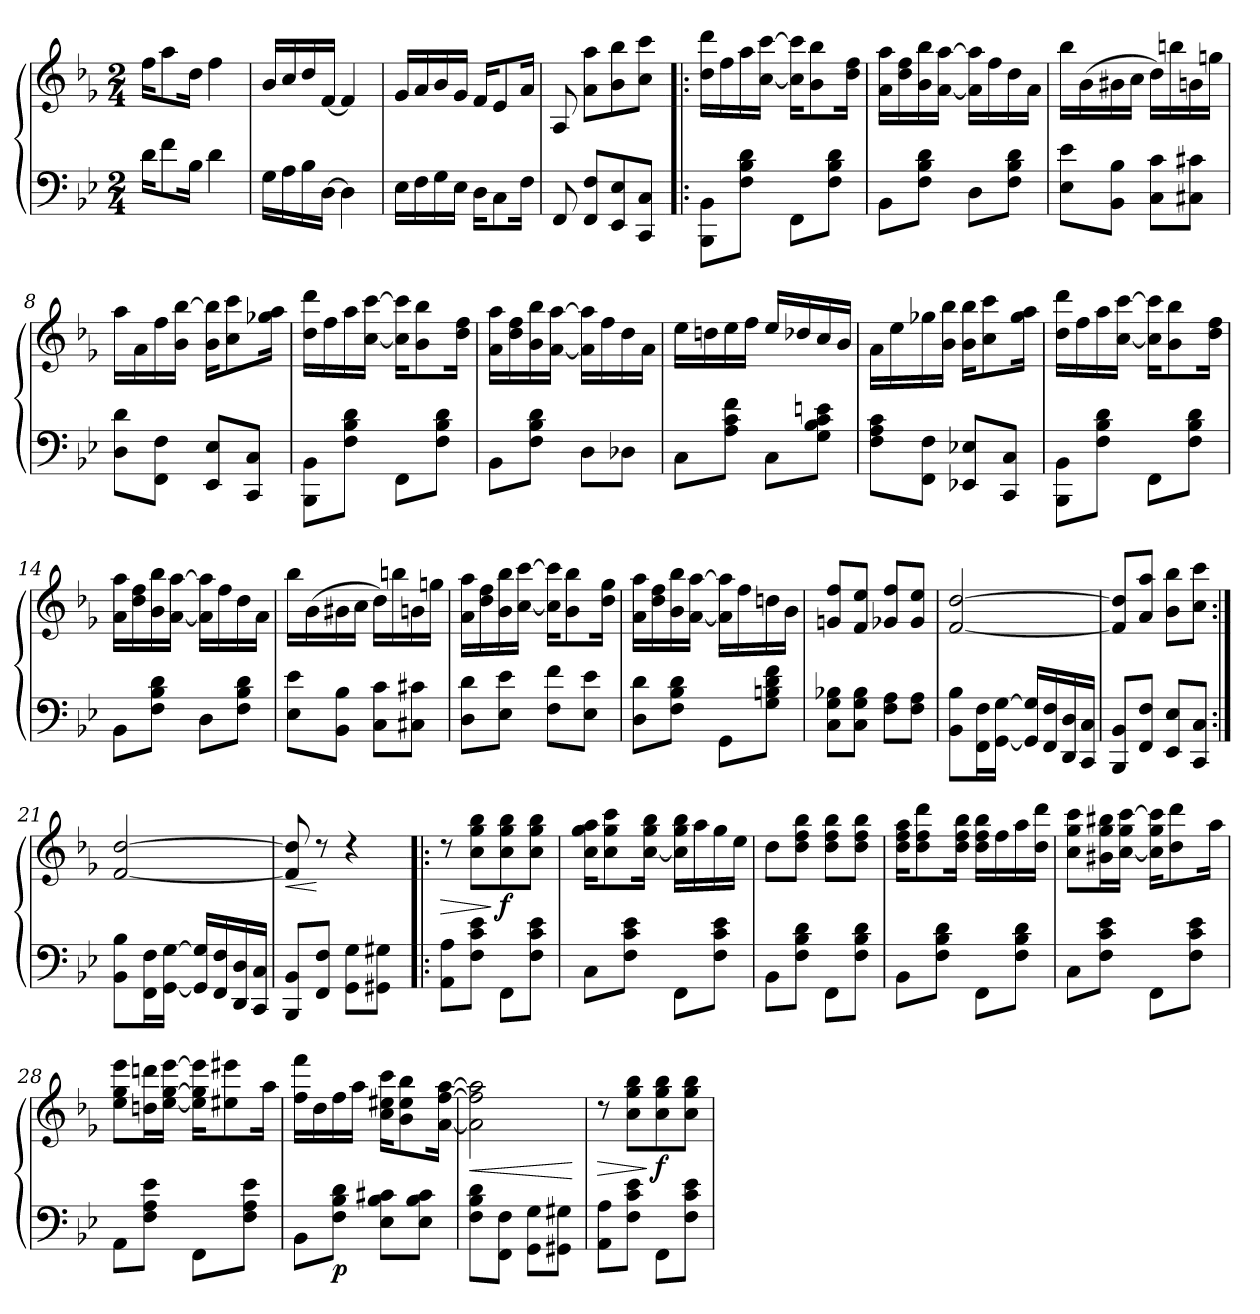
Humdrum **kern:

**kern	**kern	**dynam
*part1	*part1	*part1
*staff2	*staff1	*staff1/2
*clefF4	*clefG3	*
*k[b-e-]	*k[b-e-]	*
*M2/4	*M2/4	*
=1	=1	=1
16d\KL	16dd\KL	.
8f\	8ff\	.
16B-\Jk	16b-\Jk	.
4d\	4dd\	.
=2	=2	=2
16G\LL	16g/LL	.
16A\	16a/	.
16B-\	16b-/	.
[>16D\JJ	[<16d/JJ	.
4D\]	4d/]	.
=3	=3	=3
16E-\LL	16e-/LL	.
16F\	16f/	.
16G\	16g/	.
16E-\JJ	16e-/JJ	.
16D\KL	16d/KL	.
8C\	8c/	.
16F\Jk	16f/Jk	.
=4	=4	=4
8FF/	8F/	.
8FF/ 8F/L	8f\ 8ff\L	.
8EE-/ 8E-/	8g\ 8gg\	.
8CC/ 8C/J	8a\ 8aa\J	.
=5!|:	=5!|:	=5!|:
8BBB-\ 8BB-\L	16b-\ 16bb-\LL	.
.	16dd\	.
8F\ 8B-\ 8d\J	16ff\	.
.	[<16a\ [>16aa\JJ	.
8FF\L	16a\] 16aa\]KL	.
.	8g\ 8gg\	.
8F\ 8B-\ 8d\J	.	.
.	16b-\ 16dd\Jk	.
!!LO:LB:g=z
=6	=6	=6
8BB-\L	16f\ 16ff\LL	.
.	16b-\ 16dd\	.
8F\ 8B-\ 8d\J	16g\ 16gg\	.
.	[<16f\ [>16ff\JJ	.
8D\L	16f\] 16ff\]LL	.
.	16dd\	.
8F\ 8B-\ 8d\J	16b-\	.
.	16f\JJ	.
=7	=7	=7
8E-\ 8e-\L	16gg\LL	.
.	(>16g\	.
8BB-\ 8B-\J	16g#X\	.
.	16a\JJ	.
8C\ 8c\L	16b-\LL)	.
.	16ggn\	.
8C#X\ 8c#X\J	16gn\	.
.	16een\JJ	.
=8	=8	=8
8D\ 8d\L	16ff\LL	.
.	16f\	.
8FF\ 8F\J	16dd\	.
.	16g\ [>16gg\JJ	.
8EE-/ 8E-/L	16g\ 16gg\]KL	.
.	8a\ 8aa\	.
8CC/ 8C/J	.	.
.	16ee-X\ 16ff\Jk	.
=9	=9	=9
8BBB-\ 8BB-\L	16b-\ 16bb-\LL	.
.	16dd\	.
8F\ 8B-\ 8d\J	16ff\	.
.	[<16a\ [>16aa\JJ	.
8FF\L	16a\] 16aa\]KL	.
.	8g\ 8gg\	.
8F\ 8B-\ 8d\J	.	.
.	16b-\ 16dd\Jk	.
=10	=10	=10
8BB-\L	16f\ 16ff\LL	.
.	16b-\ 16dd\	.
8F\ 8B-\ 8d\J	16g\ 16gg\	.
.	[<16f\ [>16ff\JJ	.
8D\L	16f\] 16ff\]LL	.
.	16dd\	.
8D-X\J	16b-\	.
.	16f\JJ	.
!!LO:LB:g=z
=11	=11	=11
8C\L	16cc\LL	.
.	16bn\	.
8A\ 8c\ 8f\J	16cc\	.
.	16dd\JJ	.
8C\L	16cc/LL	.
.	16b-X/	.
8G\ 8B-\ 8c\ 8en\J	16a/	.
.	16g/JJ	.
=12	=12	=12
8F\ 8A\ 8c\L	16f\LL	.
.	16cc\	.
8FF\ 8F\J	16ee-X\	.
.	16g\ 16gg\JJ	.
8EE-X/ 8E-X/L	16g\ 16gg\KL	.
.	8a\ 8aa\	.
8CC/ 8C/J	.	.
.	16ee-\ 16ff\Jk	.
=13	=13	=13
8BBB-\ 8BB-\L	16b-\ 16bb-\LL	.
.	16dd\	.
8F\ 8B-\ 8d\J	16ff\	.
.	[<16a\ [>16aa\JJ	.
8FF\L	16a\] 16aa\]KL	.
.	8g\ 8gg\	.
8F\ 8B-\ 8d\J	.	.
.	16b-\ 16dd\Jk	.
=14	=14	=14
8BB-\L	16f\ 16ff\LL	.
.	16b-\ 16dd\	.
8F\ 8B-\ 8d\J	16g\ 16gg\	.
.	[<16f\ [>16ff\JJ	.
8D\L	16f\] 16ff\]LL	.
.	16dd\	.
8F\ 8B-\ 8d\J	16b-\	.
.	16f\JJ	.
=15	=15	=15
8E-\ 8e-\L	16gg\LL	.
.	(>16g\	.
8BB-\ 8B-\J	16g#X\	.
.	16a\JJ	.
8C\ 8c\L	16b-\LL)	.
.	16ggn\	.
8C#X\ 8c#X\J	16gn\	.
.	16een\JJ	.
!!LO:LB:g=z
=16	=16	=16
8D\ 8d\L	16f\ 16ff\LL	.
.	16b-\ 16dd\	.
8E-\ 8e-\J	16g\ 16gg\	.
.	[<16a\ [>16aa\JJ	.
8F\ 8f\L	16a\] 16aa\]KL	.
.	8g\ 8gg\	.
8E-\ 8e-\J	.	.
.	16b-\ 16ee-\Jk	.
=17	=17	=17
8D\ 8d\L	16f\ 16ff\LL	.
.	16b-\ 16dd\	.
8F\ 8B-\ 8d\J	16g\ 16gg\	.
.	[<16f\ [>16ff\JJ	.
8GG\L	16f\] 16ff\]LL	.
.	16dd\	.
8G\ 8Bn\ 8d\ 8f\J	16bn\	.
.	16g\JJ	.
=18	=18	=18
8C\ 8G\ 8B-X\L	8en/ 8dd/L	.
8C\ 8G\ 8B-\J	8d/ 8cc/J	.
8F\ 8A\L	8e-X/ 8dd/L	.
8F\ 8A\J	8e-/ 8cc/J	.
=19	=19	=19
8BB-\ 8B-\L	[<2d/ [>2b-/	.
16FF\ 16F\L	.	.
[<16GG\ [>16G\JJ	.	.
16GG/] 16G/]LL	.	.
16FF/ 16F/	.	.
16DD/ 16D/	.	.
16CC/ 16C/JJ	.	.
=20	=20	=20
8BBB-/ 8BB-/L	8d/] 8b-/]L	.
8FF/ 8F/J	8f/ 8ff/J	.
8EE-/ 8E-/L	8g\ 8gg\L	.
8CC/ 8C/J	8a\ 8aa\J	.
!!LO:LB:g=z
=21:|!	=21:|!	=21:|!
8BB-\ 8B-\L	[<2d/ [>2b-/	.
16FF\ 16F\L	.	.
[<16GG\ [>16G\JJ	.	.
16GG/] 16G/]LL	.	.
16FF/ 16F/	.	.
16DD/ 16D/	.	.
16CC/ 16C/JJ	.	.
=22	=22	=22
!	!	!LO:HP:b
8BBB-/ 8BB-/L	8d/] 8b-/]	<
8FF/ 8F/J	8rb	[
8GG\ 8G\L	4rb	.
8GG#X\ 8G#X\J	.	.
=23!|:	=23!|:	=23!|:
!	!	!LO:HP:b
8AA\ 8A\L	8rb	>
8F\ 8c\ 8e-\J	8a\ 8ee-\ 8gg\L	.
!	!	!LO:DY:n=1:b
8FF\L	8a\ 8ee-\ 8gg\	] f
8F\ 8c\ 8e-\J	8a\ 8ee-\ 8gg\J	.
=24	=24	=24
8C\L	16a\ 16ee-\ 16ff\KL	.
.	8a\ 8ee-\ 8aa\	.
8F\ 8c\ 8e-\J	.	.
.	[<16a\ 16ee-\ 16gg\Jk	.
8FF\L	16a\] 16ee-\ 16gg\LL	.
.	16ff\	.
8F\ 8c\ 8e-\J	16ee-\	.
.	16cc\JJ	.
=25	=25	=25
8BB-\L	8b-\L	.
8F\ 8B-\ 8d\J	8b-\ 8dd\ 8gg\J	.
8FF\L	8b-\ 8dd\ 8gg\L	.
8F\ 8B-\ 8d\J	8b-\ 8dd\ 8gg\J	.
=26	=26	=26
8BB-\L	16b-\ 16dd\ 16ff\KL	.
.	8b-\ 8dd\ 8bb-\	.
8F\ 8B-\ 8d\J	.	.
.	16b-\ 16dd\ 16gg\Jk	.
8FF\L	16b-\ 16dd\ 16gg\LL	.
.	16dd\	.
8F\ 8B-\ 8d\J	16ff\	.
.	16b-\ 16bb-\JJ	.
!!LO:LB:g=z
=27	=27	=27
8C\L	8a\ 8ee-\ 8aa\L	.
8F\ 8c\ 8e-\J	16g#X\ 16ee-\ 16gg#X\L	.
.	[<16a\ 16ee-\ [>16aa\JJ	.
8FF\L	16a\] 16ee-\ 16aa\]KL	.
.	8b-\ 8bb-\	.
8F\ 8c\ 8e-\J	.	.
.	16ff\Jk	.
=28	=28	=28
8AA\L	8cc\ 8ee-\ 8ccc\L	.
8F\ 8A\ 8e-\J	16bn\ 16bbn\L	.
.	[<16cc\ [>16ee-\ [>16ccc\JJ	.
8FF\L	16cc\] 16ee-\] 16ccc\]KL	.
.	8cc#X\ 8ccc#X\	.
8F\ 8A\ 8e-\J	.	.
.	16ff\Jk	.
=29	=29	=29
8BB-\L	16dd\ 16ddd\LL	.
.	16b-\	.
!	!	!LO:DY:b=2
8F\ 8B-\ 8d\J	16dd\	p
.	16ff\JJ	.
8E-\ 8B-\ 8c#X\L	16a\ 16cc#X\ 16aa\KL	.
.	8g\ 8cc#\ 8gg\	.
8E-\ 8B-\ 8c#\J	.	.
.	[<16f\ [>16dd\ [>16ff\Jk	.
=30	=30	=30
!	!	!LO:HP:b
8F\ 8B-\ 8d\L	2f\] 2dd\] 2ff\]	<
8FF\ 8F\J	.	.
8GG\ 8G\L	.	.
8GG#X\ 8G#X\J	.	.
.	.	[
=31	=31	=31
!	!	!LO:HP:b
8AA\ 8A\L	8rb	>
8F\ 8c\ 8e-\J	8a\ 8ee-\ 8gg\L	.
!	!	!LO:DY:n=1:b
8FF\L	8a\ 8ee-\ 8gg\	] f
8F\ 8c\ 8e-\J	8a\ 8ee-\ 8gg\J	.
=	=	=
*-	*-	*-
